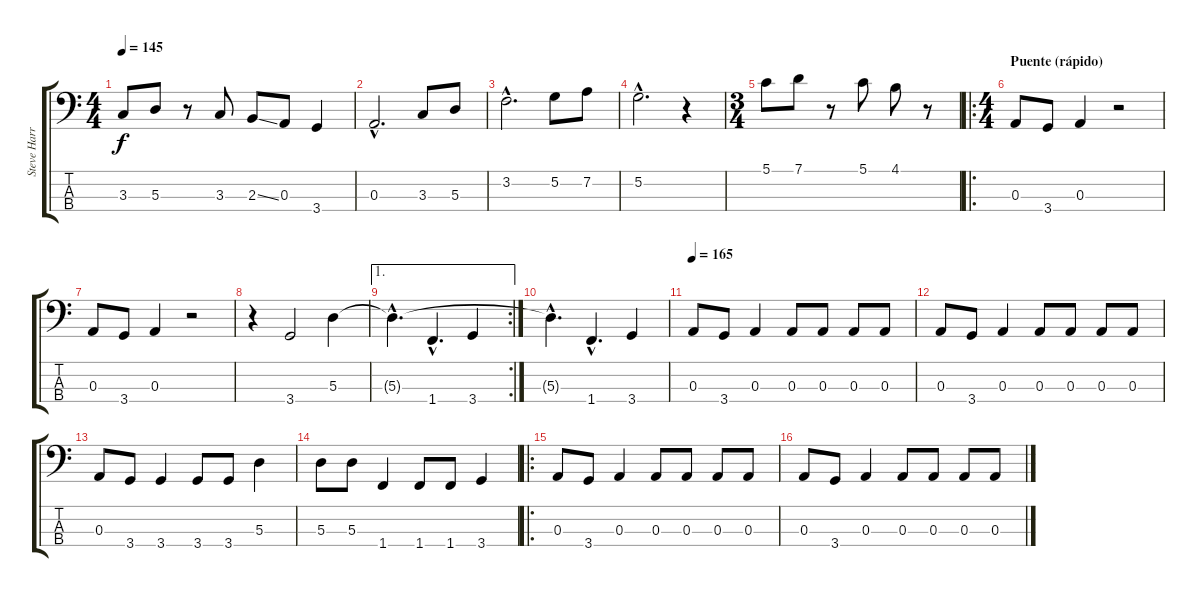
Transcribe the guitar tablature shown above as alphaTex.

\track ("Steve Harris" "Steve Harr") {instrument electricbassfinger}
\staff {score tabs}
\tuning (G2 D2 A1 E1) {hide}
\ts (4 4)
\tempo 145
\clef f4
\ks c
3.3.8{dy f} 5.3.8 r.8 3.3.8 2.3{ss}.8 0.3.8 3.4.4 |
0.3{hac}.2{d} 3.3.8 5.3.8 |
3.2{hac}.2{d} 5.2.8 7.2.8 |
5.2{hac}.2{d} r.4 |
\ts (3 4)
5.1.8 7.1.8 r.8 5.1.8 4.1.8 r.8 |
\ro
\ts (4 4)
\section ("" "Puente (rápido)")
0.3.8 3.4.8 0.3.4 r.2 |
0.3.8 3.4.8 0.3.4 r.2 |
r.4 3.4.2 5.3.4 |
\ae 1
\rc 2
5.3{hac t}.4{d} 1.4{hac}.4{d} 3.4.4 |
5.3{hac t}.4{d} 1.4{hac}.4{d} 3.4.4 |
\tempo 165
0.3.8 3.4.8 0.3.4 0.3.8 0.3.8 0.3.8 0.3.8 |
0.3.8 3.4.8 0.3.4 0.3.8 0.3.8 0.3.8 0.3.8 |
0.3.8 3.4.8 3.4.4 3.4.8 3.4.8 5.3.4 |
5.3.8 5.3.8 1.4.4 1.4.8 1.4.8 3.4.4 |
\ro
0.3.8 3.4.8 0.3.4 0.3.8 0.3.8 0.3.8 0.3.8 |
0.3.8 3.4.8 0.3.4 0.3.8 0.3.8 0.3.8 0.3.8
